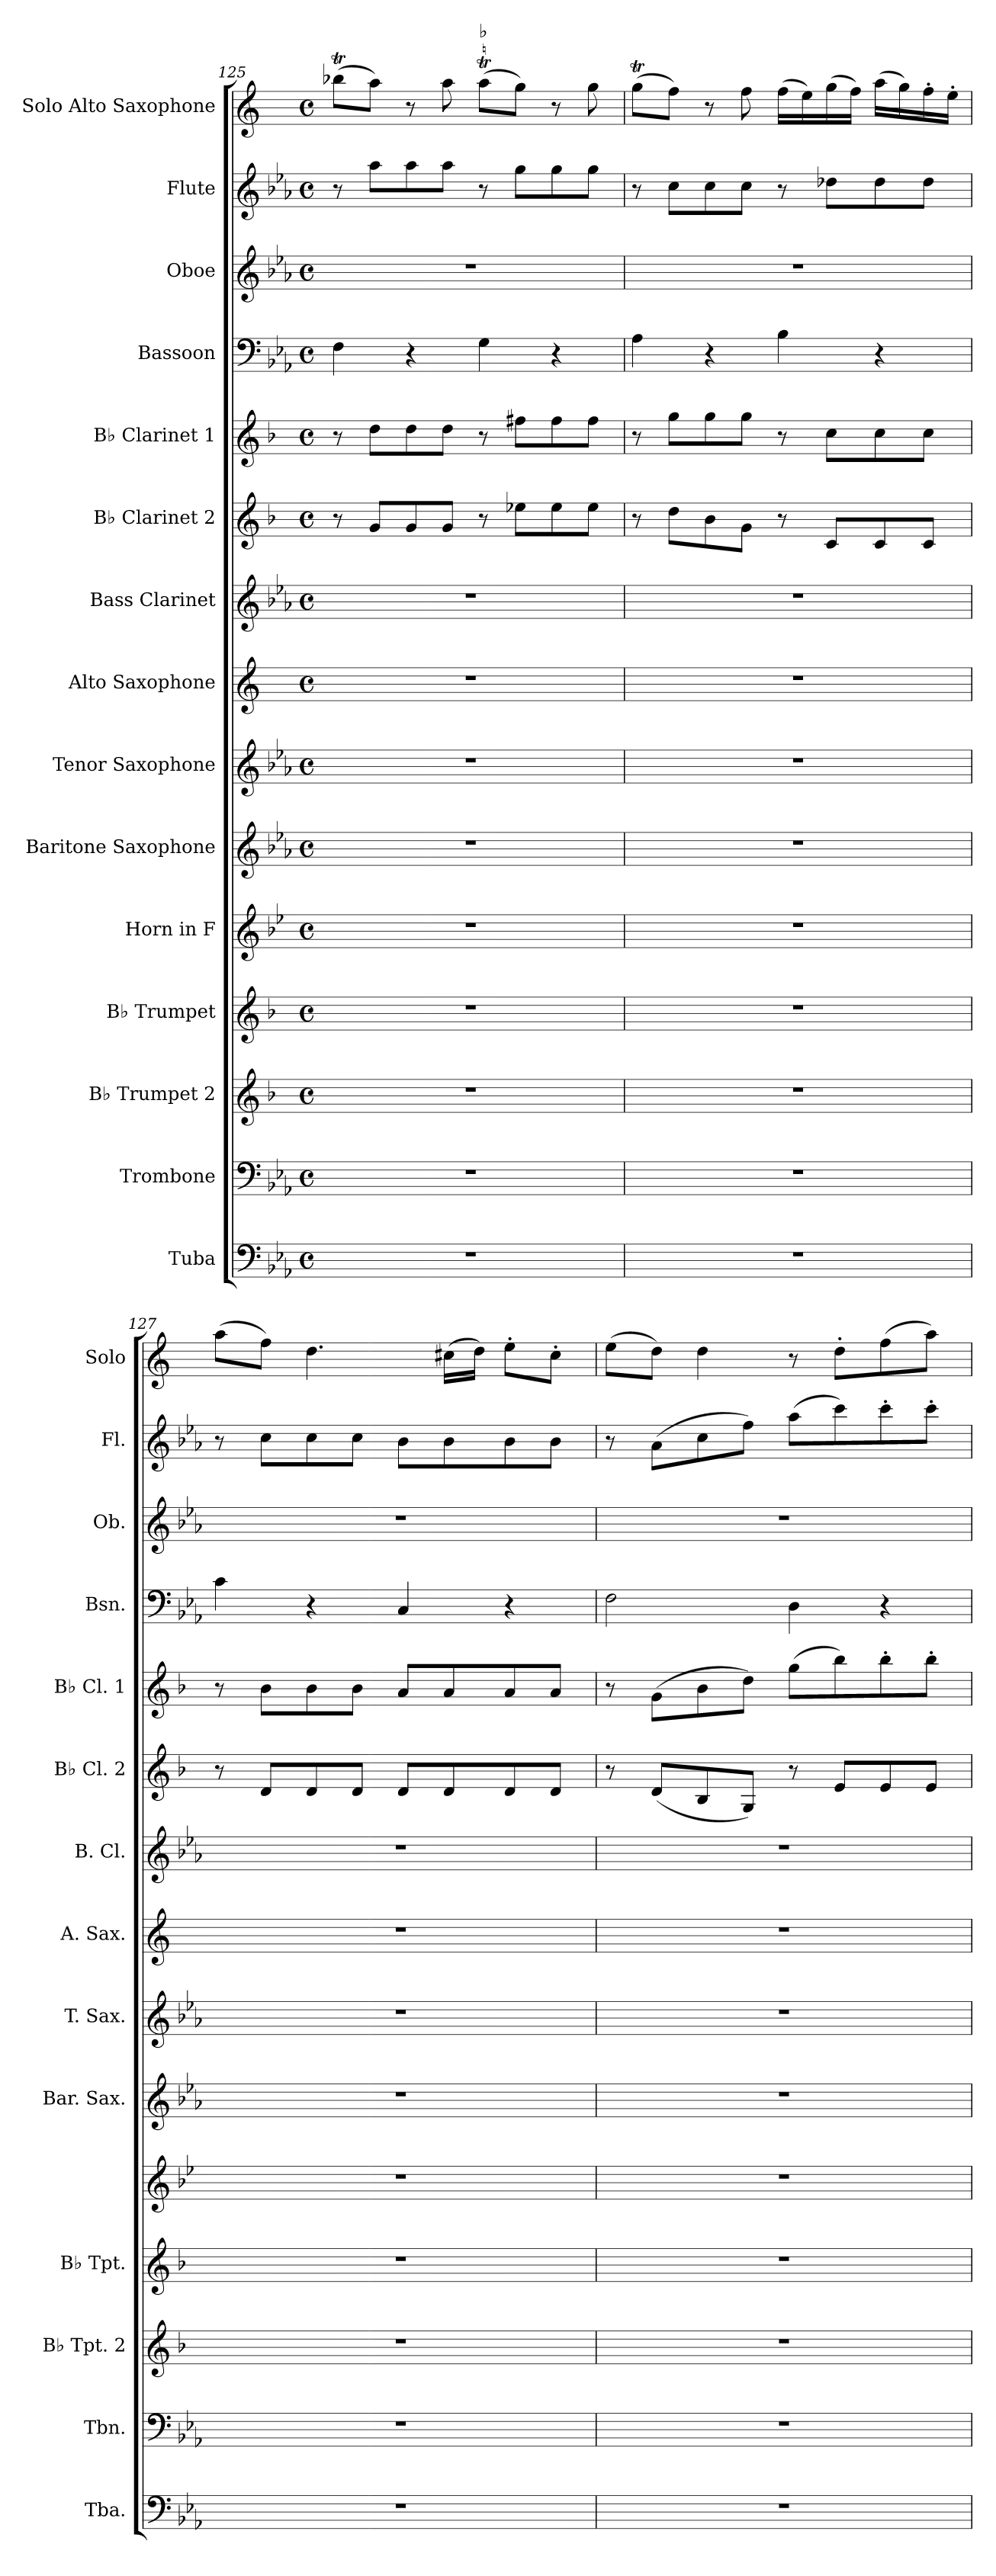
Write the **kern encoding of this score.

**kern	**kern	**kern	**kern	**kern	**kern	**kern	**kern	**kern	**kern	**kern	**kern	**kern	**kern	**kern
*part15	*part14	*part13	*part12	*part11	*part10	*part9	*part8	*part7	*part6	*part5	*part4	*part3	*part2	*part1
*staff15	*staff14	*staff13	*staff12	*staff11	*staff10	*staff9	*staff8	*staff7	*staff6	*staff5	*staff4	*staff3	*staff2	*staff1
*I"Tuba	*I"Trombone	*I"B♭ Trumpet 2	*I"B♭ Trumpet	*I"Horn in F	*I"Baritone Saxophone	*I"Tenor Saxophone	*I"Alto Saxophone	*I"Bass Clarinet	*I"B♭ Clarinet 2	*I"B♭ Clarinet 1	*I"Bassoon	*I"Oboe	*I"Flute	*I"Solo Alto Saxophone
*I'Tba.	*I'Tbn.	*I'B♭ Tpt. 2	*I'B♭ Tpt.	*	*I'Bar. Sax.	*I'T. Sax.	*I'A. Sax.	*I'B. Cl.	*I'B♭ Cl. 2	*I'B♭ Cl. 1	*I'Bsn.	*I'Ob.	*I'Fl.	*I'Solo
!!LO:PB:g=z
*clefF4	*clefF4	*clefG2	*clefG2	*clefG2	*clefG2	*clefG2	*clefG2	*clefG2	*clefG2	*clefG2	*clefF4	*clefG2	*clefG2	*clefG2
*	*	*ITrd1c2	*ITrd1c2	*ITrd4c7	*ITrd12c21	*ITrd8c14	*ITrd5c9	*ITrd8c14	*ITrd1c2	*ITrd1c2	*	*	*	*ITrd5c9
*k[b-e-a-]	*k[b-e-a-]	*k[b-e-a-]	*k[b-e-a-]	*k[b-e-a-]	*k[b-e-a-]	*k[b-e-a-]	*k[b-e-a-]	*k[b-e-a-]	*k[b-e-a-]	*k[b-e-a-]	*k[b-e-a-]	*k[b-e-a-]	*k[b-e-a-]	*k[b-e-a-]
*M4/4	*M4/4	*M4/4	*M4/4	*M4/4	*M4/4	*M4/4	*M4/4	*M4/4	*M4/4	*M4/4	*M4/4	*M4/4	*M4/4	*M4/4
*met(c)	*met(c)	*met(c)	*met(c)	*met(c)	*met(c)	*met(c)	*met(c)	*met(c)	*met(c)	*met(c)	*met(c)	*met(c)	*met(c)	*met(c)
=125	=125	=125	=125	=125	=125	=125	=125	=125	=125	=125	=125	=125	=125	=125
1r	1r	1r	1r	1r	1r	1r	1r	1r	8r	8r	4F\	1r	8r	(>8dd-XT\L
.	.	.	.	.	.	.	.	.	8f/L	8cc\L	.	.	8aa-\L	8cc\J)
.	.	.	.	.	.	.	.	.	8f/	8cc\	4r	.	8aa-\	8r
.	.	.	.	.	.	.	.	.	8f/J	8cc\J	.	.	8aa-\J	8cc\
!	!	!	!	!	!	!	!	!	!	!	!	!	!	!LO:TX:a:t=♭
.	.	.	.	.	.	.	.	.	8r	8r	4G\	.	8r	(>8ccT\L
.	.	.	.	.	.	.	.	.	8dd-X\L	8een\L	.	.	8gg\L	8b-\J)
.	.	.	.	.	.	.	.	.	8dd-\	8ee\	4r	.	8gg\	8r
.	.	.	.	.	.	.	.	.	8dd-\J	8ee\J	.	.	8gg\J	8b-\
=126	=126	=126	=126	=126	=126	=126	=126	=126	=126	=126	=126	=126	=126	=126
1r	1r	1r	1r	1r	1r	1r	1r	1r	8r	8r	4A-\	1r	8r	(>8b-T\L
.	.	.	.	.	.	.	.	.	8cc\L	8ff\L	.	.	8cc\L	8a-\J)
.	.	.	.	.	.	.	.	.	8a-\	8ff\	4r	.	8cc\	8r
.	.	.	.	.	.	.	.	.	8f\J	8ff\J	.	.	8cc\J	8a-\
.	.	.	.	.	.	.	.	.	8r	8r	4B-\	.	8r	(>16a-\LL
.	.	.	.	.	.	.	.	.	.	.	.	.	.	16g\)
.	.	.	.	.	.	.	.	.	8B-/L	8b-\L	.	.	8dd-X\L	(>16b-\
.	.	.	.	.	.	.	.	.	.	.	.	.	.	16a-\JJ)
.	.	.	.	.	.	.	.	.	8B-/	8b-\	4r	.	8dd-\	(>16cc\LL
.	.	.	.	.	.	.	.	.	.	.	.	.	.	16b-\)
.	.	.	.	.	.	.	.	.	8B-/J	8b-\J	.	.	8dd-\J	16a-'\
.	.	.	.	.	.	.	.	.	.	.	.	.	.	16g'\JJ
=127	=127	=127	=127	=127	=127	=127	=127	=127	=127	=127	=127	=127	=127	=127
1r	1r	1r	1r	1r	1r	1r	1r	1r	8r	8r	4c\	1r	8r	(>8cc\L
.	.	.	.	.	.	.	.	.	8c/L	8a-\L	.	.	8cc\L	8a-\J)
.	.	.	.	.	.	.	.	.	8c/	8a-\	4r	.	8cc\	4.f\
.	.	.	.	.	.	.	.	.	8c/J	8a-\J	.	.	8cc\J	.
.	.	.	.	.	.	.	.	.	8c/L	8g/L	4C/	.	8b-\L	.
.	.	.	.	.	.	.	.	.	8c/	8g/	.	.	8b-\	(>16en\LL
.	.	.	.	.	.	.	.	.	.	.	.	.	.	16f\JJ)
.	.	.	.	.	.	.	.	.	8c/	8g/	4r	.	8b-\	8g'\L
.	.	.	.	.	.	.	.	.	8c/J	8g/J	.	.	8b-\J	8e'\J
=128	=128	=128	=128	=128	=128	=128	=128	=128	=128	=128	=128	=128	=128	=128
1r	1r	1r	1r	1r	1r	1r	1r	1r	8r	8r	2F\	1r	8r	(>8g\L
.	.	.	.	.	.	.	.	.	(<8c/L	(>8f\L	.	.	(>8a-\L	8f\J)
.	.	.	.	.	.	.	.	.	8A-/	8a-\	.	.	8cc\	4f\
.	.	.	.	.	.	.	.	.	8F/J)	8cc\J)	.	.	8ff\J)	.
.	.	.	.	.	.	.	.	.	8r	(>8ff\L	4D\	.	(>8aa-\L	8r
.	.	.	.	.	.	.	.	.	8d/L	8aa-\)	.	.	8ccc\)	8f'\L
.	.	.	.	.	.	.	.	.	8d/	8aa-'\	4r	.	8ccc'\	(>8a-\
.	.	.	.	.	.	.	.	.	8d/J	8aa-'\J	.	.	8ccc'\J	8cc\J)
=	=	=	=	=	=	=	=	=	=	=	=	=	=	=
*-	*-	*-	*-	*-	*-	*-	*-	*-	*-	*-	*-	*-	*-	*-
